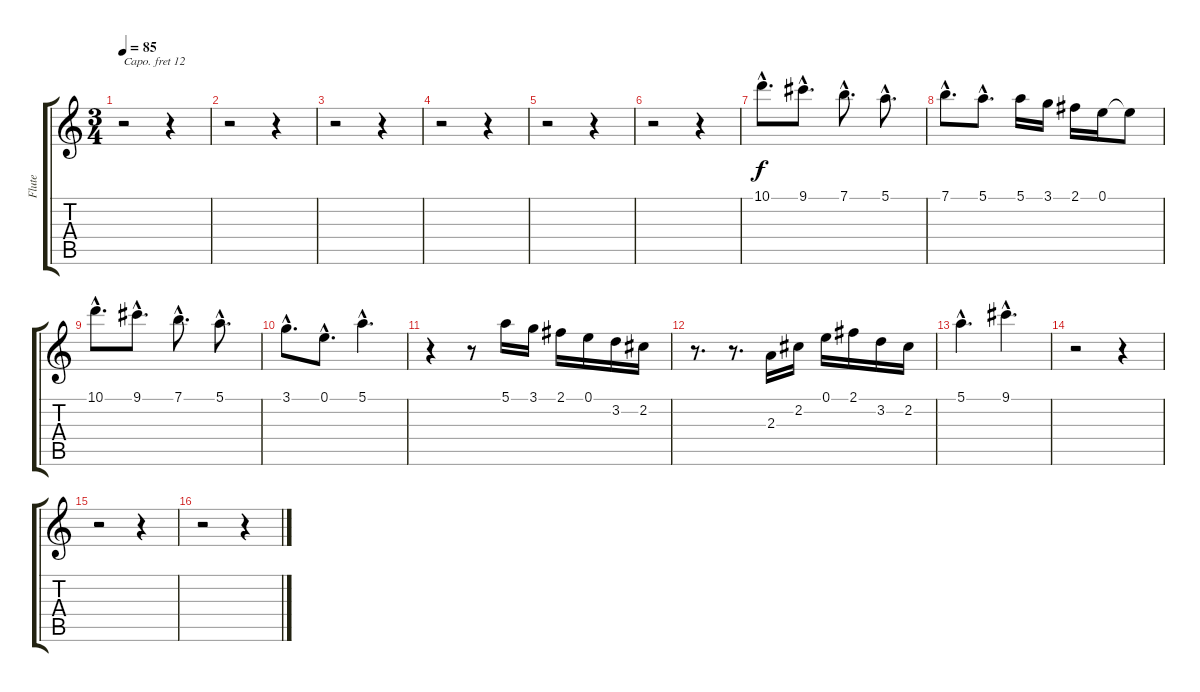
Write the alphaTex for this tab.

\track ("Flute" "Flute") {instrument flute}
\staff {score tabs}
\capo 12
\tuning (E4 B3 G3 D3 A2 E2) {hide}
\ts (3 4)
\tempo 85
\clef g2
\ks c
r.2{dy f} r.4 |
r.2 r.4 |
r.2 r.4 |
r.2 r.4 |
r.2 r.4 |
r.2 r.4 |
10.1{hac}.8{d} 9.1{hac}.8{d} 7.1{hac}.8{d} 5.1{hac}.8{d} |
7.1{hac}.8{d} 5.1{hac}.8{d} 5.1.16 3.1.16 2.1.16 0.1.16 0.1{t}.8 |
10.1{hac}.8{d} 9.1{hac}.8{d} 7.1{hac}.8{d} 5.1{hac}.8{d} |
3.1{hac}.8{d} 0.1{hac}.8{d} 5.1{hac}.4{d} |
r.4 r.8 5.1.16 3.1.16 2.1.16 0.1.16 3.2.16 2.2.16 |
r.8{d} r.8{d} 2.3.16 2.2.16 0.1.16 2.1.16 3.2.16 2.2.16 |
5.1{hac}.4{d} 9.1{hac}.4{d} |
r.2 r.4 |
r.2 r.4 |
r.2 r.4
